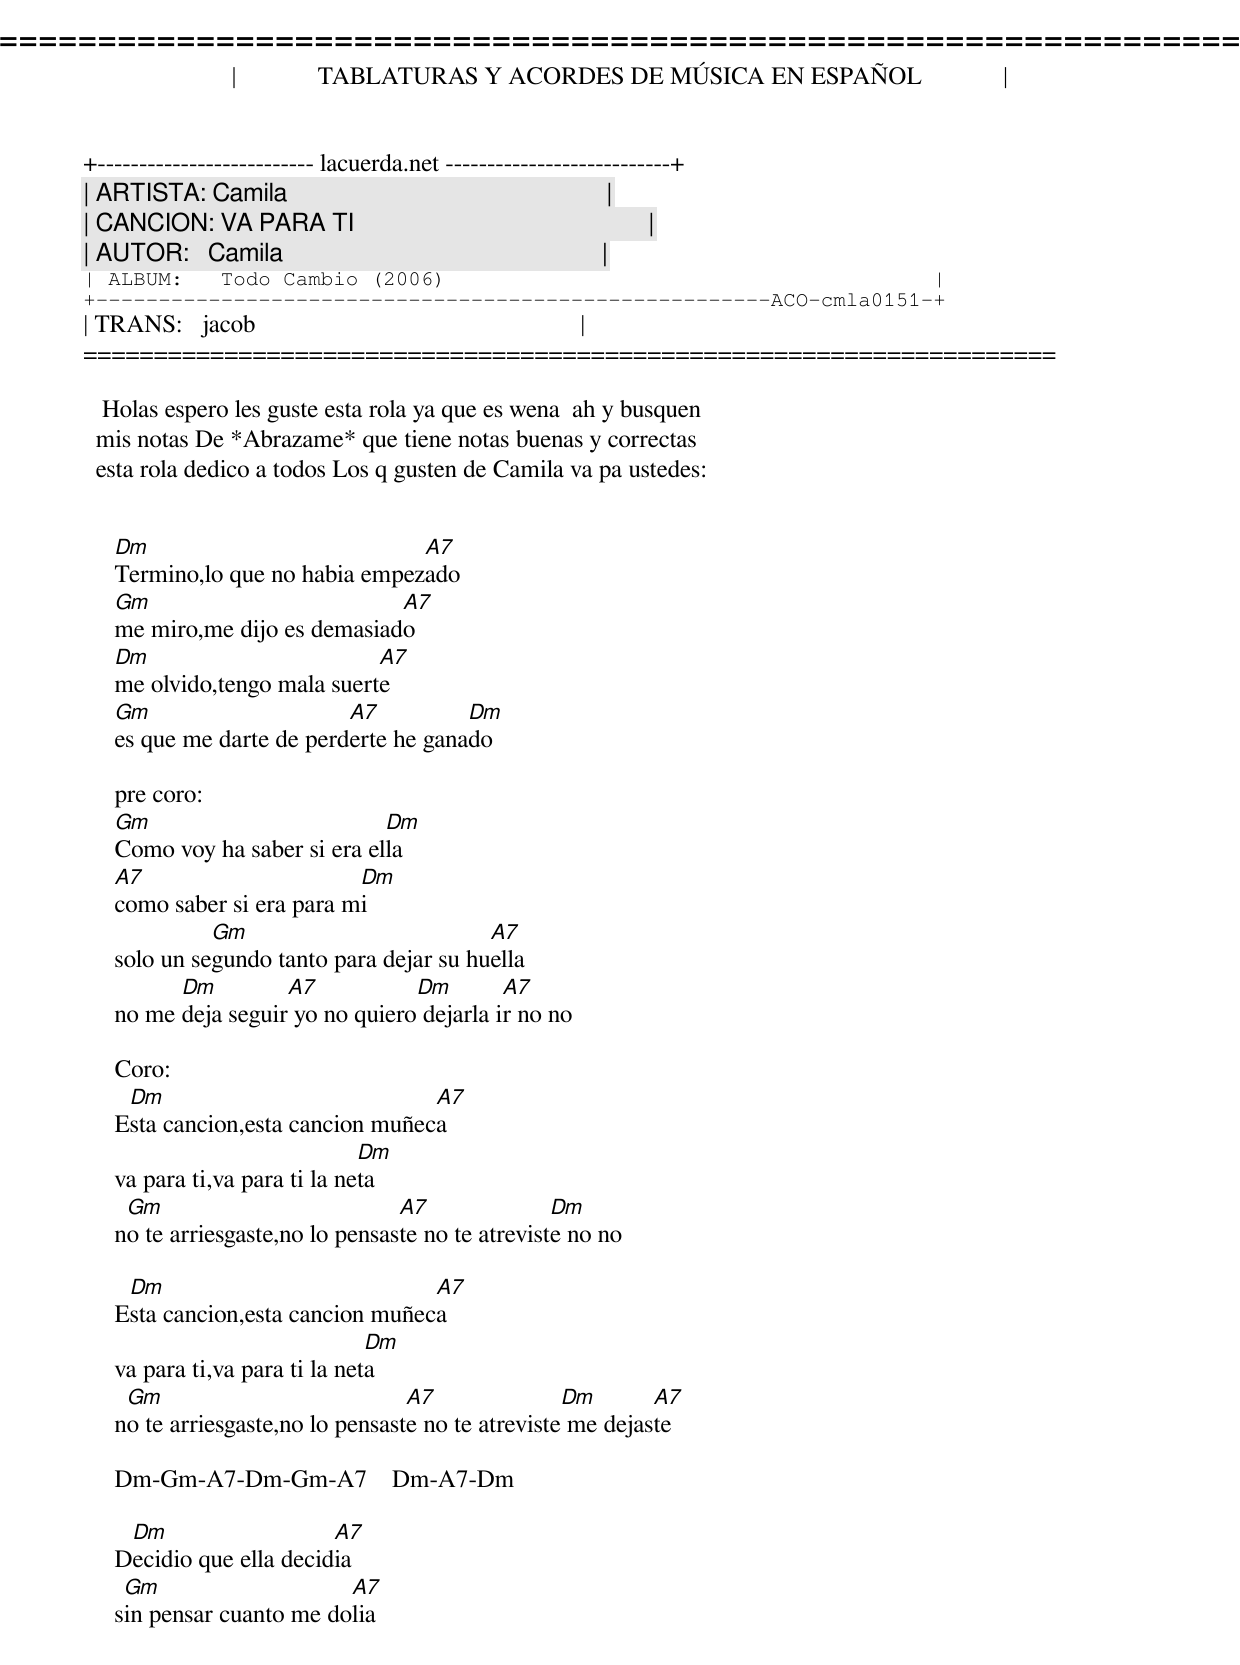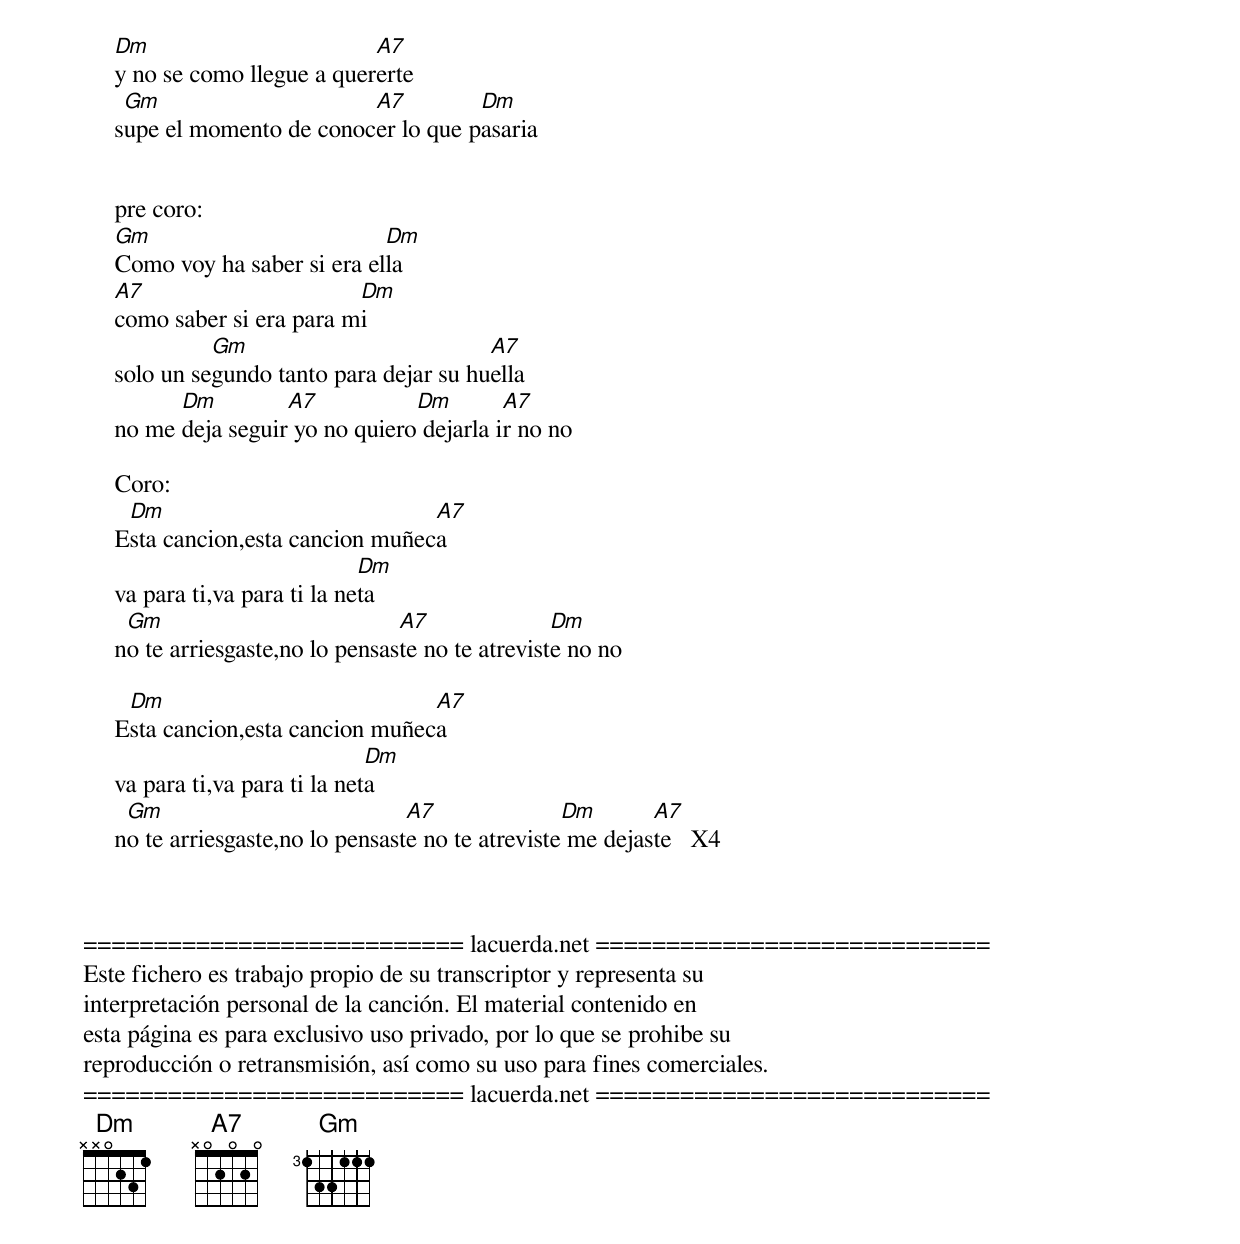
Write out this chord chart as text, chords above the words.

=====================================================================
|             TABLATURAS Y ACORDES DE MÚSICA EN ESPAÑOL             |
+-------------------------- lacuerda.net ---------------------------+
| ARTISTA: Camila                                                   |
| CANCION: VA PARA TI                                               |
| AUTOR:   Camila                                                   |
| ALBUM:   Todo Cambio (2006)                                       |
+------------------------------------------------------ACO-cmla0151-+
| TRANS:   jacob                                                    |
=====================================================================

   Holas espero les guste esta rola ya que es wena  ah y busquen
  mis notas De *Abrazame* que tiene notas buenas y correctas
  esta rola dedico a todos Los q gusten de Camila va pa ustedes:


     Dm                           A7
     Termino,lo que no habia empezado
     Gm                         A7
     me miro,me dijo es demasiado
     Dm                        A7
     me olvido,tengo mala suerte
     Gm                     A7          Dm
     es que me darte de perderte he ganado

     pre coro:
     Gm                         Dm
     Como voy ha saber si era ella
     A7                      Dm
     como saber si era para mi
               Gm                          A7
     solo un segundo tanto para dejar su huella
           Dm         A7           Dm        A7
     no me deja seguir yo no quiero dejarla ir no no

     Coro:
      Dm                            A7
     Esta cancion,esta cancion muñeca
                                Dm
     va para ti,va para ti la neta
      Gm                           A7               Dm
     no te arriesgaste,no lo pensaste no te atreviste no no

      Dm                            A7
     Esta cancion,esta cancion muñeca
                                 Dm
     va para ti,va para ti la neta
      Gm                            A7               Dm       A7
     no te arriesgaste,no lo pensaste no te atreviste me dejaste

     Dm-Gm-A7-Dm-Gm-A7    Dm-A7-Dm

      Dm                   A7
     Decidio que ella decidia
      Gm                    A7
     sin pensar cuanto me dolia
     Dm                        A7
     y no se como llegue a quererte
      Gm                     A7         Dm
     supe el momento de conocer lo que pasaria


     pre coro:
     Gm                         Dm
     Como voy ha saber si era ella
     A7                      Dm
     como saber si era para mi
               Gm                          A7
     solo un segundo tanto para dejar su huella
           Dm         A7           Dm        A7
     no me deja seguir yo no quiero dejarla ir no no

     Coro:
      Dm                            A7
     Esta cancion,esta cancion muñeca
                                Dm
     va para ti,va para ti la neta
      Gm                           A7               Dm
     no te arriesgaste,no lo pensaste no te atreviste no no

      Dm                            A7
     Esta cancion,esta cancion muñeca
                                 Dm
     va para ti,va para ti la neta
      Gm                            A7               Dm       A7
     no te arriesgaste,no lo pensaste no te atreviste me dejaste   X4

    Dm:  231
         A7:      2020
         Gm:355333


=========================== lacuerda.net ============================
Este fichero es trabajo propio de su transcriptor y representa su
interpretación personal de la canción. El material contenido en
esta página es para exclusivo uso privado, por lo que se prohibe su
reproducción o retransmisión, así como su uso para fines comerciales.
=========================== lacuerda.net ============================
